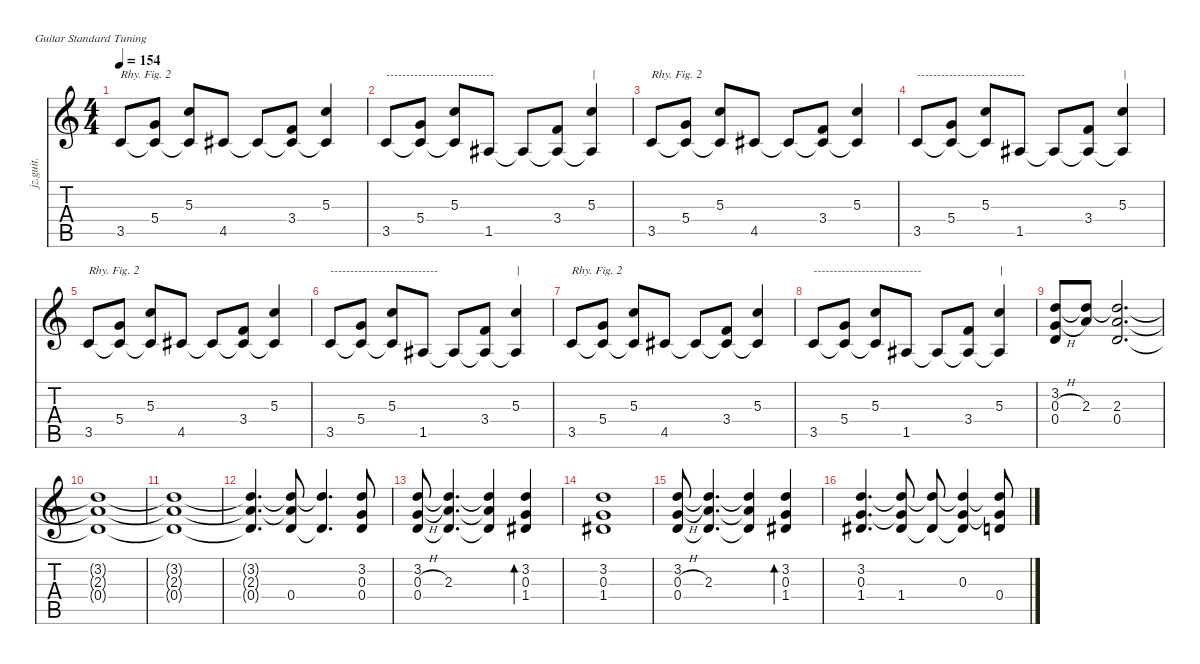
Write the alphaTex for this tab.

\defaultSystemsLayout 4
\hideDynamics
\bracketExtendMode nobrackets
\otherSystemsTrackNameOrientation horizontal
\track ("Rhythm" "jz.guit.") {instrument electricguitarjazz}
\staff {score tabs}
\tuning (E4 B3 G3 D3 A2 E2)
\ts (4 4)
\tempo 154
\clef g2
\ks c
3.5.8{txt "Rhy. Fig. 2" dy f beam Up} (5.4 3.5{t}).8{beam Up} (5.3 3.5{t}).8{beam Up} 4.5{acc #}.8{beam Up} 4.5{t acc #}.8{beam Up} (3.4 4.5{t acc #}).8{beam Up} (5.3 4.5{t acc #}).4{beam Up} |
3.5.8{txt "---------------------------" beam Up} (5.4 3.5{t}).8{beam Up} (5.3 3.5{t}).8{beam Up} 1.5{acc #}.8{beam Up} 1.5{t acc #}.8{beam Up} (3.4 1.5{t acc #}).8{beam Up} (5.3 1.5{t acc #}).4{txt "|" beam Up} |
3.5.8{txt "Rhy. Fig. 2" beam Up} (5.4 3.5{t}).8{beam Up} (5.3 3.5{t}).8{beam Up} 4.5{acc #}.8{beam Up} 4.5{t acc #}.8{beam Up} (3.4 4.5{t acc #}).8{beam Up} (5.3 4.5{t acc #}).4{beam Up} |
3.5.8{txt "---------------------------" beam Up} (5.4 3.5{t}).8{beam Up} (5.3 3.5{t}).8{beam Up} 1.5{acc #}.8{beam Up} 1.5{t acc #}.8{beam Up} (3.4 1.5{t acc #}).8{beam Up} (5.3 1.5{t acc #}).4{txt "|" beam Up} |
3.5.8{txt "Rhy. Fig. 2" beam Up} (5.4 3.5{t}).8{beam Up} (5.3 3.5{t}).8{beam Up} 4.5{acc #}.8{beam Up} 4.5{t acc #}.8{beam Up} (3.4 4.5{t acc #}).8{beam Up} (5.3 4.5{t acc #}).4{beam Up} |
3.5.8{txt "---------------------------" beam Up} (5.4 3.5{t}).8{beam Up} (5.3 3.5{t}).8{beam Up} 1.5{acc #}.8{beam Up} 1.5{t acc #}.8{beam Up} (3.4 1.5{t acc #}).8{beam Up} (5.3 1.5{t acc #}).4{txt "|" beam Up} |
3.5.8{txt "Rhy. Fig. 2" beam Up} (5.4 3.5{t}).8{beam Up} (5.3 3.5{t}).8{beam Up} 4.5{acc #}.8{beam Up} 4.5{t acc #}.8{beam Up} (3.4 4.5{t acc #}).8{beam Up} (5.3 4.5{t acc #}).4{beam Up} |
3.5.8{txt "---------------------------" beam Up} (5.4 3.5{t}).8{beam Up} (5.3 3.5{t}).8{beam Up} 1.5{acc #}.8{beam Up} 1.5{t acc #}.8{beam Up} (3.4 1.5{t acc #}).8{beam Up} (5.3 1.5{t acc #}).4{txt "|" beam Up} |
(3.2 0.3{h} 0.4).8{beam Up} (2.3 3.2{t}).8{beam Up} (2.3 0.4 3.2{t}).2{d beam Up} |
(3.2{t} 2.3{t} 0.4{t}).1{beam Up} |
(3.2{t} 2.3{t} 0.4{t}).1{beam Up} |
(3.2{t} 2.3{t} 0.4{t}).4{d beam Up} (2.3{t} 0.4 3.2{t}).8{beam Up} (3.2{t} 0.4{t}).4{d beam Up} (3.2 0.3 0.4).8{beam Up} |
(3.2 0.3{h} 0.4).8{beam Up} (2.3 3.2{t} 0.4{t}).4{d beam Up} (3.2{t} 2.3{t} 0.4{t}).4{beam Up} (3.2 0.3 1.4{acc #}).4{bd 480 beam Up} |
(3.2 0.3 1.4{acc #}).1{beam Up} |
(3.2 0.3{h} 0.4).8{beam Up} (2.3 3.2{t} 0.4{t}).4{d beam Up} (3.2{t} 2.3{t} 0.4{t}).4{beam Up} (3.2 0.3 1.4{acc #}).4{bd 480 beam Up} |
(3.2 0.3 1.4{acc #}).4{d beam Up} (3.2{t} 0.3{t} 1.4{acc #}).8{beam Up} (1.4{t acc #} 3.2{t}).8{beam Up} (3.2{t} 0.3 1.4{t acc #}).4{beam Up} (3.2{t} 0.3{t} 0.4).8{beam Up}
